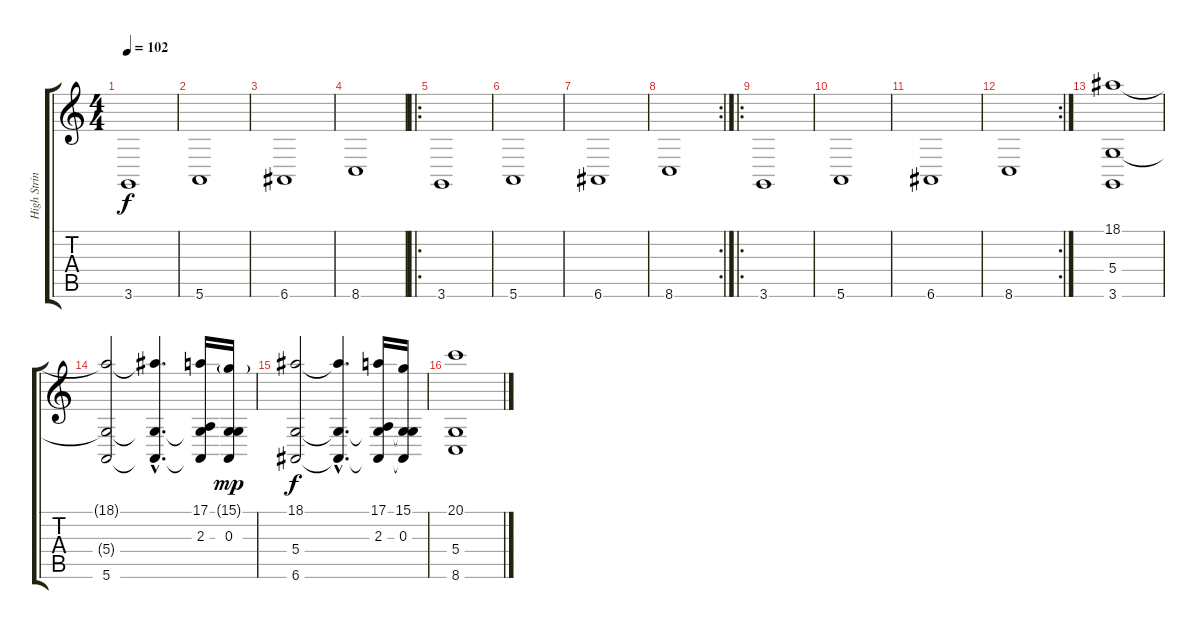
\track ("High Strings" "High Strin") {instrument stringensemble1}
\staff {score tabs}
\tuning (E4 B3 G3 D3 A2 E2) {hide}
\ts (4 4)
\tempo 102
\clef g2
\ks c
3.6.1{dy f} |
5.6.1 |
6.6.1 |
8.6.1 |
\ro
3.6.1 |
5.6.1 |
6.6.1 |
\rc 2
8.6.1 |
\ro
3.6.1 |
5.6.1 |
6.6.1 |
\rc 2
8.6.1 |
(18.1 5.4 3.6).1 |
(18.1{t} 5.4{t} 5.6).2 (18.1{hac t} 5.4{hac t} 5.6{hac t}).4{d} (17.1 2.3 5.4{t} 5.6{t}).16 (15.1{g} 0.3 5.4{t} 5.6{t}).16{dy mp} |
(18.1 5.4 6.6).2{dy f} (18.1{hac t} 5.4{hac t} 6.6{hac t}).4{d} (17.1 2.3 5.4{t} 6.6{t}).16 (15.1 0.3 5.4{t} 6.6{t}).16 |
(20.1 5.4 8.6).1
